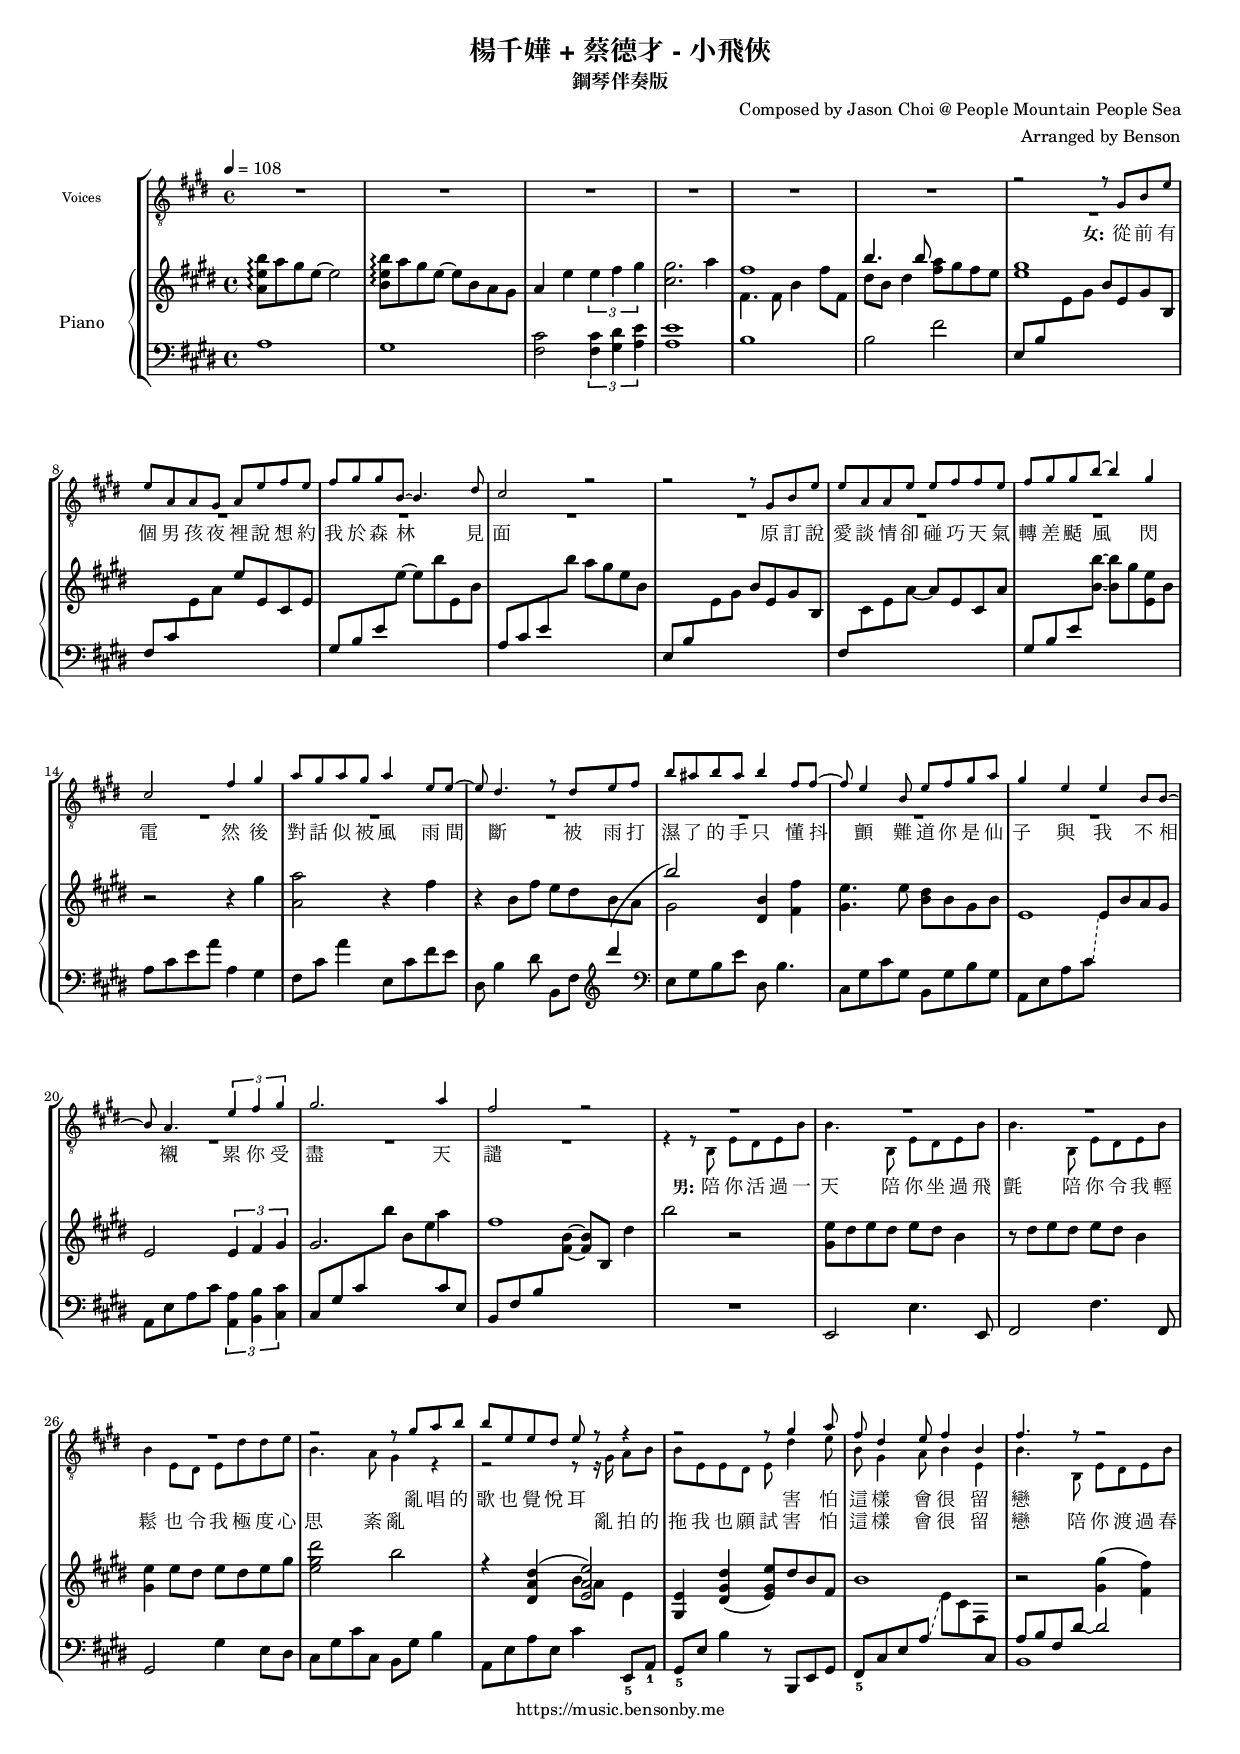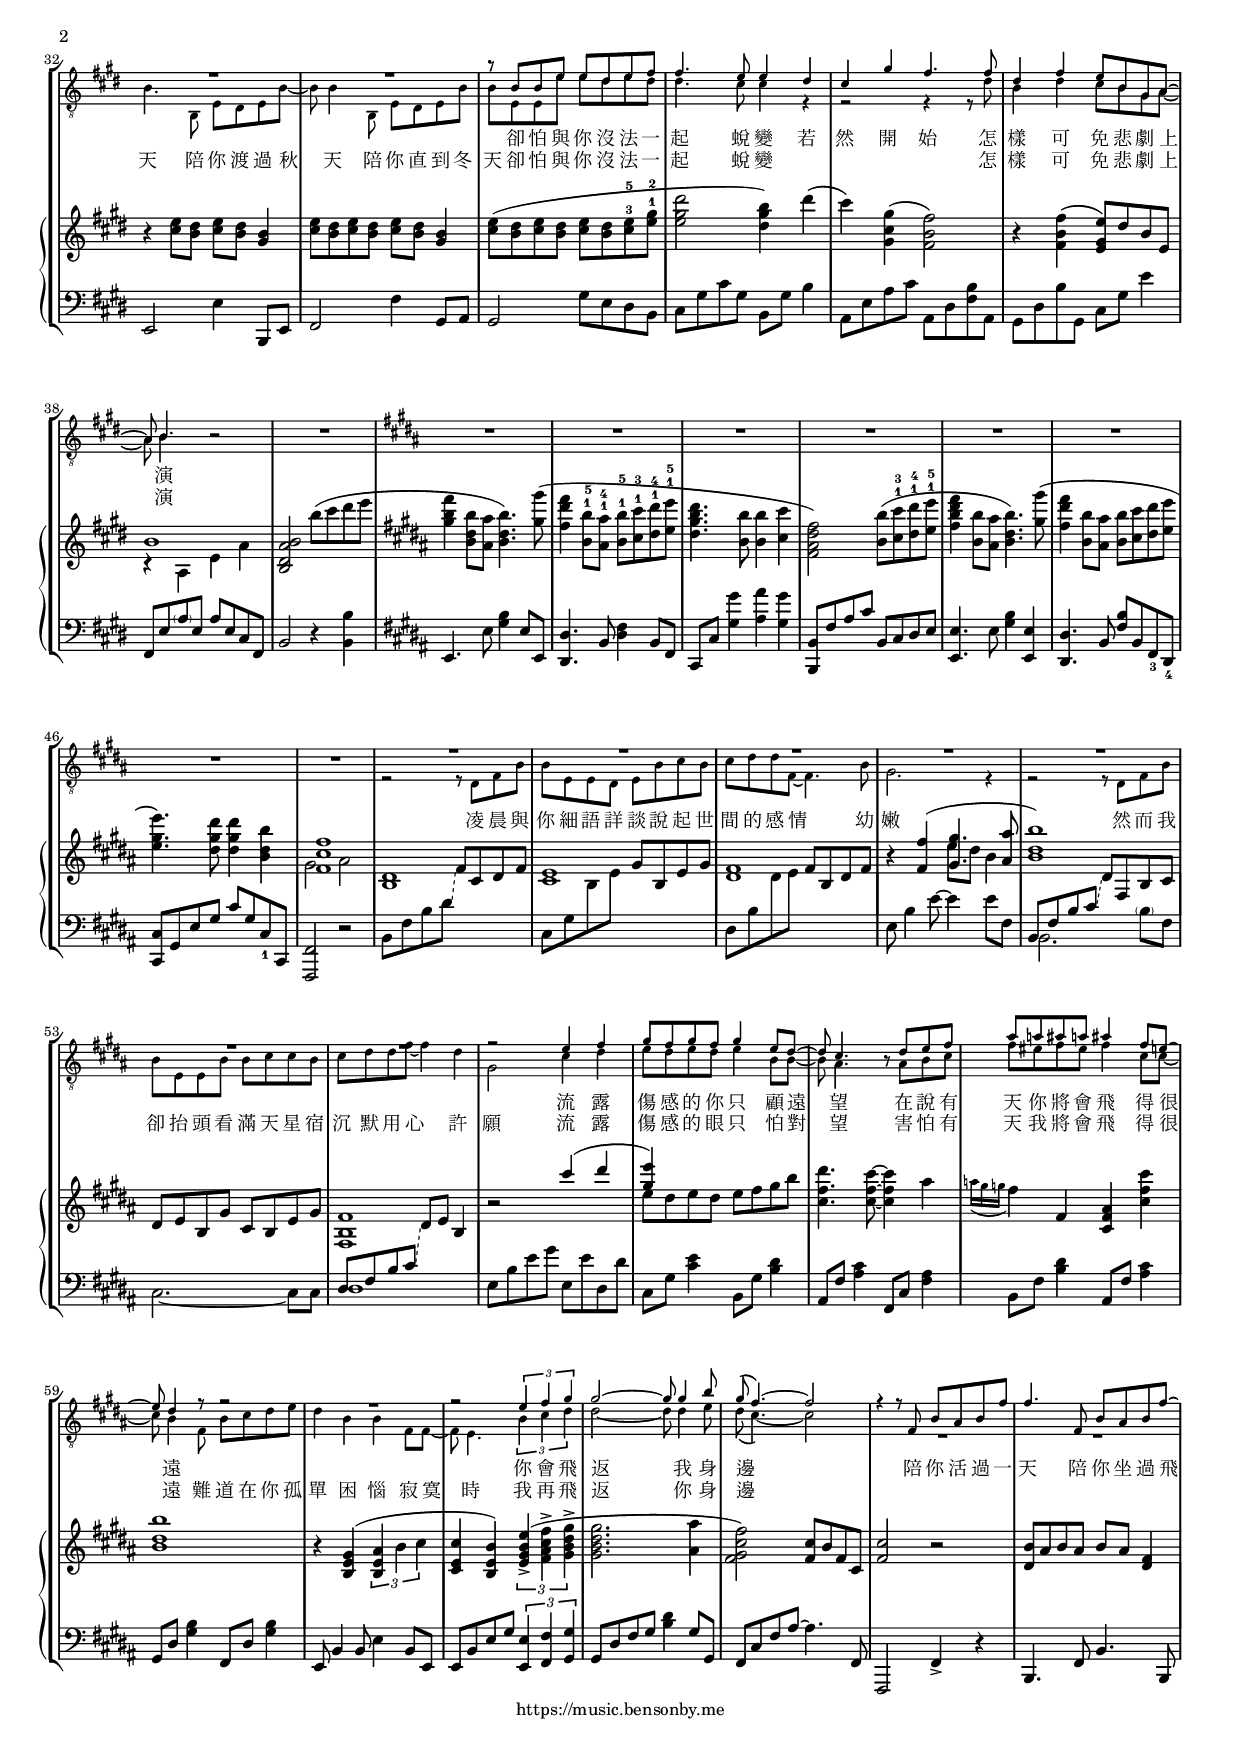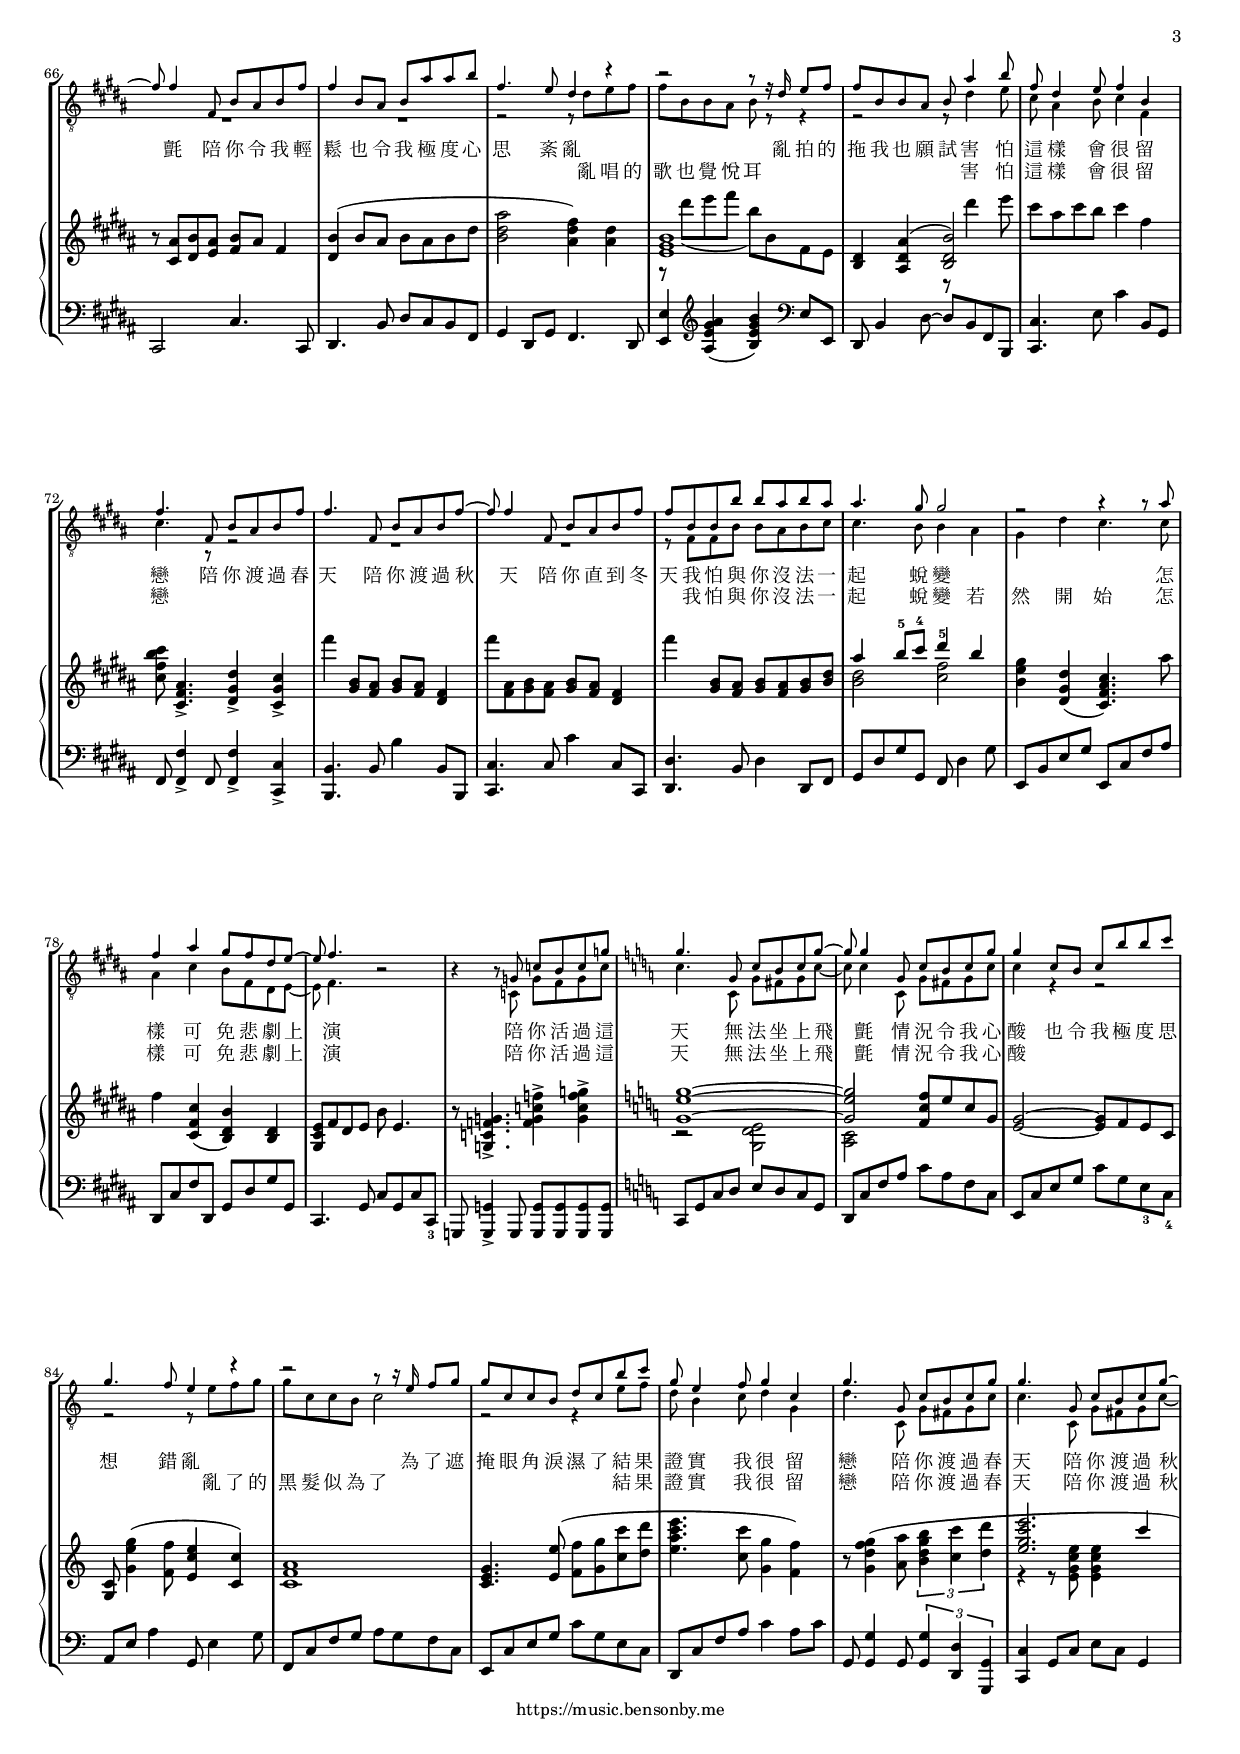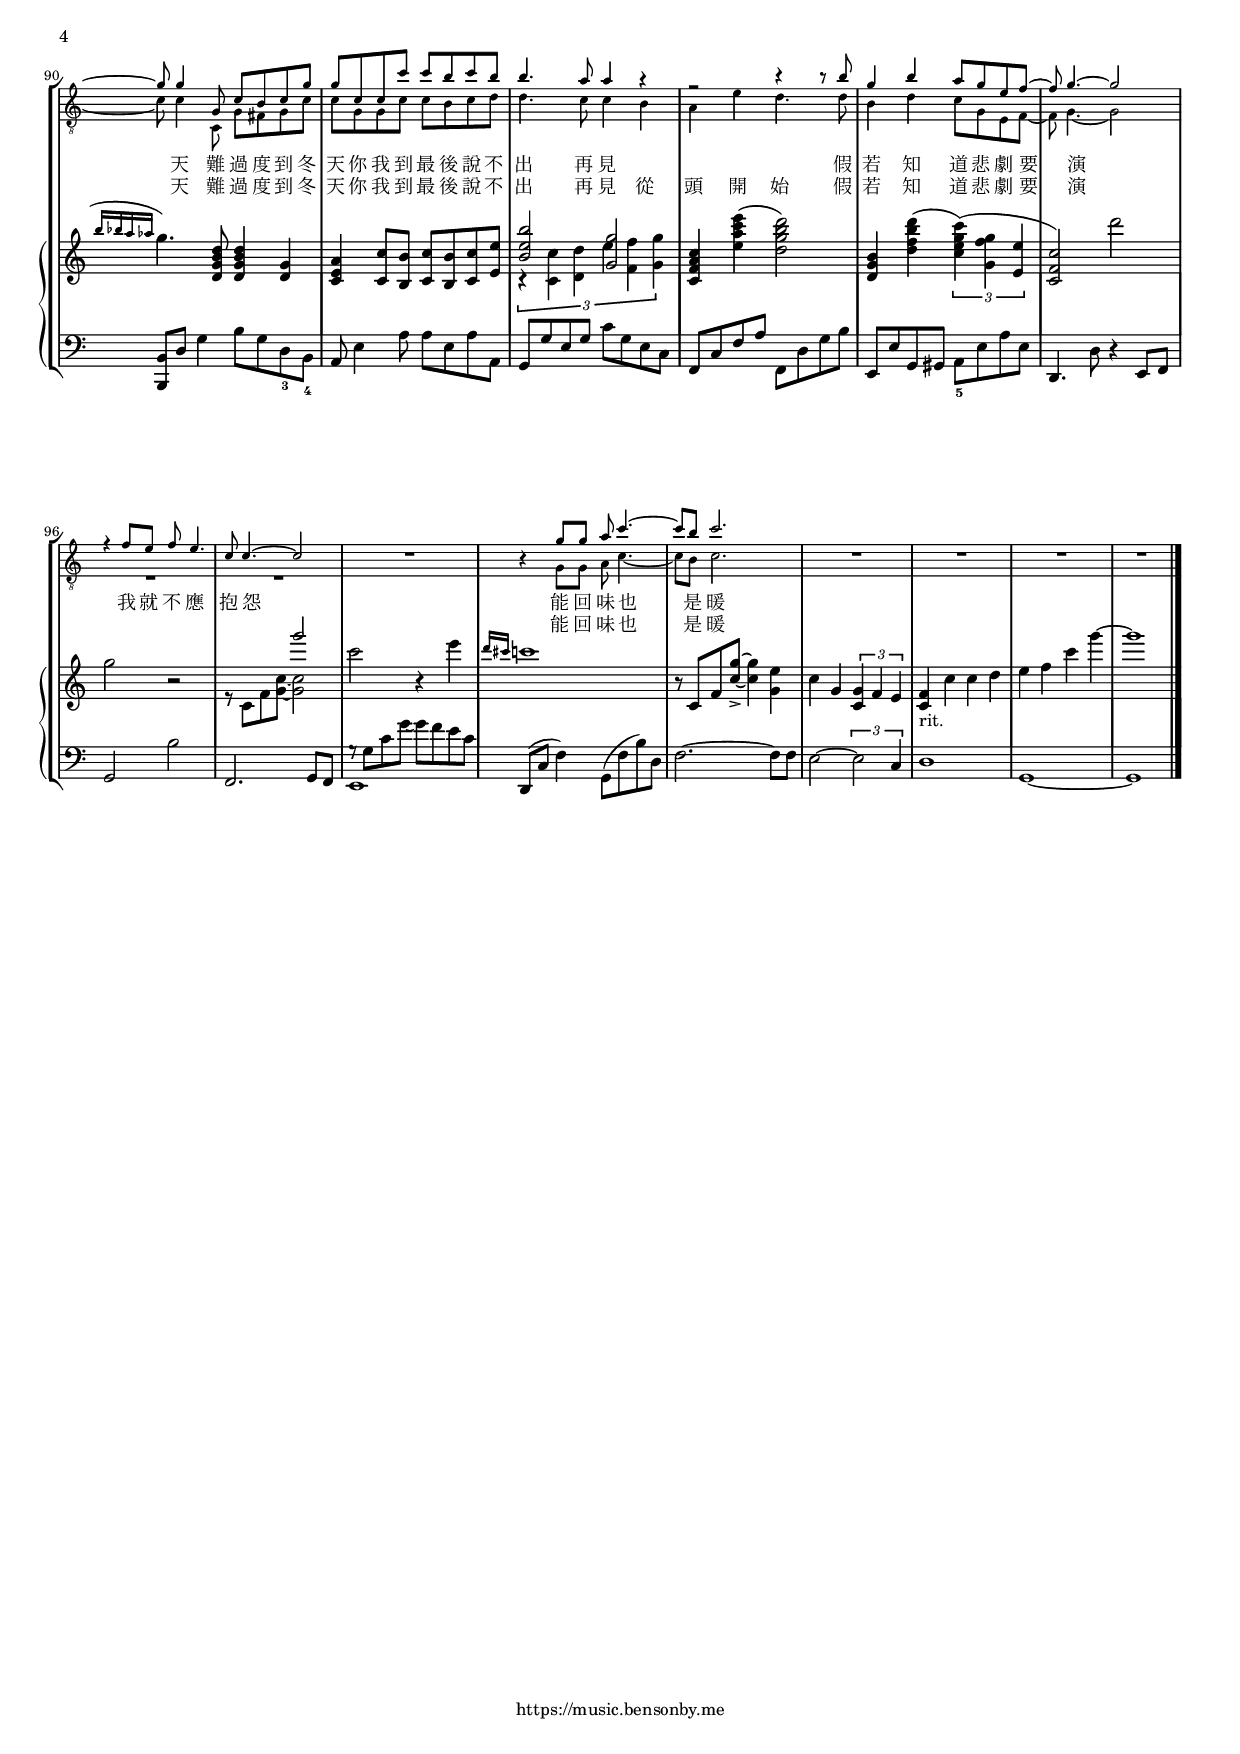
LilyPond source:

\version "2.18.2"
\include "articulate.ly"
#(set-global-staff-size 15)

% TODO
% make code cleaner? - slow syntax parsing for long upper and lower?
% merge rests from two voices, hide rest for solo at first verse?
% add phrasing slur for voices
% fingering position, e.g. episode
% left right hand distribution of first verse, and bar 16? (switch? to try)
% dynamics

cr = \change Staff = "right"
cl = \change Staff = "left"
rhMark = \markup { 
  \path #0.1 #'((moveto -1 0)(rlineto 0 -1.5)(rlineto 0.5 0))
}

upper = \relative c' {
  \clef treble \key e \major \time 4/4 \tempo 4 = 108
  
  <a' e' b'>8\arpeggio a' gis e~ e2
  <b e b'>8\arpeggio a' gis e~ e b a gis
  a4 e' \times 2/3 {e fis gis}
  <cis, gis'>2. a'4
  fis1
  << {b4. b8} \\ {dis,8 b dis4} >> <fis a>8 gis fis e

  <e gis>1
  s1
  s1
  s1
  s1
  s1
  s1
  r2 r4 gis4
  <a, a'>2 r4 fis'4
  r4 b,8 fis' e dis b a
  \stemDown gis2 \stemNeutral <dis b'>4 <fis fis'>
  <gis e'>4. e'8 <b dis> b gis b
  e,1
  e2 \times 2/3 {e4 fis gis}
  gis2. a'4
  fis1
  b2 r2

  <gis, e'>8 dis' e dis e dis b4
  r8 dis e dis e dis b4
  <gis e'>4 e'8 dis e dis e gis
  <e gis dis'>2 b'
  << {r4 <dis,, a' dis>4( <e a e'>2)} \\ {s2 b'8 a e4} >>
  <gis, e'> <dis' gis dis'>( <e gis e'>8) dis' b fis
  b1
  r2 <gis gis'>4( <fis fis'>)
  r4 <cis' e>8 <b dis> <cis e> <b dis> <gis b>4
  <cis e>8 <b dis> <cis e> <b dis> <cis e> <b dis> <gis b>4
  <cis e>8( <b dis> <cis e> <b dis> <cis e> <b dis> <cis^3 e^5> <e^1 gis^2>
  <e gis dis'>2 <dis gis b>4) dis'(
  cis) <gis, cis gis'>( <fis b fis'>2)
  r4 <fis b fis'>4( <e gis e'>8) dis' b e,
  << {b'1} \\ {r4 a, e' a} >>
  <b, dis a' b>2

  b''8( cis dis e \key b \major
  <gis, b fis'>4 <b, dis b'>8 <ais ais'> <b dis b'>4.) <gis' gis'>8(
  <fis dis' fis>4 <b,^1 b'^5>8 <ais^1 ais'^4> <b^1 b'^5> <cis^1 cis'^3> <dis^1 dis'^4> <e^1 e'^5>
  <dis gis b dis>4. <b b'>8 <b b'>4 <cis cis'>
  <fis, ais dis fis>2) <b b'>8( <cis^1 cis'^3> <dis^1 dis'^4> <e^1 e'^5>
  <fis b dis fis>4 <b, b'>8 <ais ais'> <b dis b'>4.) <gis' gis'>8(
  <fis dis' fis>4 <b, b'>8 <ais ais'> <b b'> <cis cis'> <dis dis'> <e e'>
  <e gis e'>4.) <dis gis dis'>8 <dis gis dis'>4 <b dis b'>
  << {<fis cis' fis>1} \\ {gis2 ais} >>

  <b, dis>1
  <cis e>
  <dis fis>
  r4 << {<fis fis'>( <gis gis'>4. <ais ais'>8} \\ {s4 e'8 dis b4} >>
  << {<b dis b'>1)} \\ {} >>
  s1
  <fis, b fis'>1
  r2 << {cis'''4( dis} \\ {s2} >>
  << {<gis, e'>4)} \\ {e8 dis e dis e fis gis b} >>
  <cis, fis dis'>4. <cis fis cis'>8~ <cis fis cis'>4 ais'
  << {s4} \\ {\appoggiatura {a16[ gis g]} fis4} >> fis, <cis fis ais>4 <cis' fis cis'>
  <b dis b'>1
  r4 <b, e gis>( \times 2/3 {<b e ais>4 b' cis}
  <cis, e cis'>4 <b e b'>) \times 2/3 {<e gis b e>4->( <fis ais cis fis>-> <gis b dis gis>->}
  <gis b dis gis>2. <ais ais'>4
  <fis gis cis fis>2) <fis cis'>8 b fis cis
  <fis cis'>2 r2

  <dis b'>8 ais' b ais b ais <dis, fis>4
  r8 <cis ais'> <dis b'> <e ais> <fis b> ais fis4
  <dis b'>4( b'8 ais b ais b dis
  <b dis ais'>2 <ais dis fis>4) <ais dis>
  << {<e gis b>1} \\ {r8 dis''( e fis b,) b, fis e} >>
  <b dis>4 << {<ais dis ais'>( <b dis b'>2)} \\ {s4 r8 dis''4 e8} >>
  cis8 ais cis b cis4 fis,
  <cis fis b cis>8 <cis, fis ais>4.-> <dis gis dis'>4-> <cis gis' cis>->
  fis''4 <gis,, b>8 <fis ais> <gis b> <fis ais> <dis fis>4
  fis''8 <fis,, ais>8 <gis b> <fis ais> <gis b> <fis ais> <dis fis>4
  fis''4 <gis,, b>8 <fis ais> <gis b> <fis ais> <gis b> <b dis>
  << {ais'4 b8^5 cis^4 dis4^5 b} \\ {<b, dis>2 <cis fis>2} >>
  <b e gis>4 <dis, gis dis'>4( <cis fis ais cis>4.) ais''8
  fis4 <cis, fis cis'>4( <b dis b'>4) <b dis>
  <gis cis e>8 fis' dis e b' e,4.
  r8 <g, c f g>4.-> <f' g c f>4-> <g c f g>-> \key c \major

  << {<g e' g>1~} \\ {r2 <g, d' e>2} >>
  << {<g' e' g>2 <f c' f>8 e' c g} \\ {<a, c>2} >>
  <e' g>2~ <e g>8 f e c
  <g c>8 <g' e' g>4( <f f'>8 <e c' e>4 <c c'>)
  <c f a>1
  <c e g>4. <e e'>8( <f f'> <g g'> <c c'> <d d'>
  <e a c e>4. <c c'>8 <g g'>4 <f f'>)
  r8 <g d' f g>4( <a a'>8 \times 2/3 {<b d g b>4 <c c'> <d d'>}
  << {<e g c e>2. c'4} \\ {r4 r8 <e,, g c e> <e g c e>4} >>
  \grace{b''16[ bes a aes]} g4.) <d, g b d>8 <d g b d>4 <d g>
  <c e a>4 <c c'>8 <b b'> <c c'> <b b'> <c c'> <e e'>
  << {<b' e b'>2 <g g'>2} \\ {\times 2/3 {r4 <c, c'> <d d'> <e'> <f, f'> <g g'>}} >>
  <c, f a c>4 <e' a c e>( <d g b d>2)
  <d, g b>4 <d' f b d>4( \times 2/3 {<c e g c>4)( <g f' g> <e e'>}
  <c f c'>2) d''2
  g,2 r

  s2 \stemUp g'2
  \stemNeutral c, r4 e
  \grace{d16[ cis]} c1
  r8 c,, f <c' g'>8~-> <c g'>4 <g e'>
  c g \times 2/3 {<c, g'>4 f e}
  <c f>4_"rit." c' c d
  e f c' g'~
  g1 \bar "|."
}

lower = \relative c {
  \clef bass \key e \major \time 4/4

  a'1
  gis
  <fis cis'>2 \times 2/3 {<fis cis'>4 <gis dis'> <a e'>}
  <a e'>1
  << {\cr \stemDown fis'4. fis8 b4 fis'8 fis,} \\ {\cl \stemNeutral b,1}>>
  \stemNeutral b2 fis'

  e,8 b' \cr e gis b e, gis b,
  \cl fis cis' \cr e a e' e, cis e
  \cl gis, b e \cr e'~ e b' e,, b'
  \cl a, cis e \cr b'' a gis e b
  \cl e,, b' \cr e gis b e, gis b,
  \cl fis \cr cis' e a~ a e cis a'
  \cl gis, b e \cr <b' b'>~ <b b'> gis' <e, e'> b'
  \cl a, cis e a a,4 gis
  fis8 cis' a'4 e,8 cis' fis e
  dis, b'4 dis8 b, fis' << {\clef treble dis'''4( 
  \clef bass \cr b2)} \\ {\cl s4 e,,,8 gis b e dis, b'4.} >>
  cis,8 gis' cis gis b, gis' b gis
  a, e' a \once \override Glissando #'style = #'dashed-line cis \glissando \cr e b' a gis
  \cl a,, e' a cis \times 2/3 {<a, a'>4 <b b'> <cis cis'>}
  cis8 gis' cis \cr b'' b, e \cl cis, e,
  b fis' b \cr <fis' b>~ <fis b> b, dis'4
  \cl R1

  e,,,2 e'4. e,8
  fis2 fis'4. fis,8
  gis2 gis'4 e8 dis
  cis8 gis' cis cis, b gis' b4
  a,8 e' a e cis'4 e,,8_5 a_1
  gis8_5 e' b'4 r8 b,, e gis
  fis8_5 cis' e \once \override Glissando #'style = #'dashed-line a \glissando \cr e' cis fis, \cl cis
  << {b1} \\ {\stemUp a'8 b fis dis'~ dis2} >>
  \stemNeutral e,,2 e'4 b,8 e
  fis2 fis'4 gis,8 a
  gis2 gis'8 e dis b
  cis gis' cis gis b, gis' b4
  a,8 e' a cis a, dis <fis b> a,
  gis dis' b' gis, cis gis' e'4
  fis,,8 e' \parenthesize a e a e cis fis,
  b2
  
  r4 <b b'> \key b \major
  e,4. e'8 <gis b>4 e8 e,
  <dis dis'>4. b'8 <dis fis>4 b8 fis
  cis8 cis' <gis' gis'>4 <ais ais'> <gis gis'>
  <b,, b'>8 fis'' ais cis b, cis dis e
  <e, e'>4. e'8 <gis b>4 <e, e'>4
  <dis dis'>4. b'8 <fis' b>8 b, fis_3 dis_4
  <cis cis'>8 gis' e' gis cis gis cis,_1 cis,
  <fis, fis'>2 r2

  b'8 fis' b \once \override Glissando #'style = #'dashed-line dis \glissando \cr fis cis dis fis
  \cl \stemDown cis, gis' \cr b e \stemNeutral gis b, e gis
  \cl \stemDown dis, b' \cr dis e \stemNeutral fis b, dis fis
  \cl e, b'4 e8~ e4 e8 fis,8
  << {b,8 fis' b \once \override Glissando #'style = #'dashed-line cis \glissando \cr dis fis, b cis} \\ {\cl b,2. \parenthesize b'8 fis} >>
  << {\cr dis' e b gis' cis, b e gis} \\ {\cl cis,,2.~ cis8 cis} >>
  << {dis8 fis b \once \override Glissando #'style = #'dashed-line cis \glissando \cr dis e b4} \\ {\cl dis,1} >>
  \stemNeutral e8 b' e gis e, e' dis, dis'
  cis, gis' <cis e>4 b,8 gis' <b dis>4
  ais,8 fis' <ais cis>4 fis,8 cis' <fis ais>4
  b,8 fis' <b dis>4 ais,8 fis' <ais cis>4
  gis,8 dis' <gis b>4 fis,8 dis' <gis b>4
  e,8 b'4 b8 e4 b8 e,
  e b' e gis \times 2/3 {<e, e'>4 <fis fis'> <gis gis'>}
  gis8 dis' fis gis <b dis>4 gis8 gis,
  fis cis' fis ais~ ais4. fis,8
  fis,2 fis'4-> r4

  b,4. fis'8 b4. b,8
  cis2 cis'4. cis,8
  dis4. b'8 dis8 cis b fis
  gis4 dis8 gis fis4. dis8
  <e e'>4 \clef treble  <ais' e' gis ais>( <b e gis b>) \clef bass e,8 e,
  dis b'4 dis8~ dis8 b fis b,
  <cis cis'>4. e'8 cis'4 b,8 gis
  fis <fis fis'>4-> fis8 <fis fis'>4-> <cis cis'>->
  <b b'>4. b'8 b'4 b,8 b,
  <cis cis'>4. cis'8 cis'4 cis,8 cis,
  <dis dis'>4. b'8 dis4 dis,8 fis
  gis dis' gis gis, fis8 dis'4 gis8
  e, b' e gis e, cis' fis ais
  dis,, cis' fis dis, gis dis' gis gis,
  cis,4. gis'8 cis gis cis cis,_3
  g8 <g g'>4-> g8 <g g'> <g g'> <g g'> <g g'>  \key c \major
  c8 g' c d e d c g
  d c' f a c a f c
  e, c' e g c g e_3 c_4
  a e' a4 g,8 e'4 g8
  f, c' f g a g f c
  e, c' e g c g e c
  d, c' f a c4 a8 c
  g,8 <g g'>4 g8 \times 2/3 {<g g'>4 <d d'> <g, g'>}
  <c c'>4 g'8 c e c g4
  <b, b'>8 d'8 g4 b8 g d_3 b_4
  a8 e'4 a8 a e a a,
  g g' e g c g e c
  f, c' f a f, d' g b
  e,, e' g, gis a_5 e' a e
  d,4. d'8 r4 e,8 f
  g2 b'
  << {f,2. g8 f} \\ {\cr r8 c'' f <g c>~ <g c>2} >>
  << {e,,1} \\ {g'8\rest g c g'~ g f e c} >>
  d,,8( c' f4) g,8( f' b) d,
  f2.~ f8 f
  e2~ \times 2/3 {e2 c4}
  d1
  g,~
  g \bar "|."
}

melodyf = \relative c' {
  \clef treble \key e \major \time 4/4
  \override Script #'padding = #2

  R1 R1 R1 R1 R1 R1

    r2 r8 gis b e e a, a gis a e' fis e fis gis gis b,~ b4. dis8 cis2 r2
    r2 r8 gis b e e a, a e' e fis fis e fis gis gis b~ b4 gis cis,2 fis4 gis
    a8 gis a gis a4 e8 e~ e dis4. r8 dis e fis b ais b ais b4 fis8 fis~ fis e4 b8 e fis gis a
    gis4 e e b8 b~ b a4. \times 2/3 {e'4 fis gis} gis2. a4 fis2 r2 R1

    R1 R1 R1 r2 r8 gis a b b e, e dis e r r4 r2 r8 gis4 a8 fis dis4 e8 fis4 b, fis'4. r8 r2
    R1 R1 r8 b, b e e dis e fis fis4. e8 e4 dis cis gis' fis4. fis8 dis4 fis e8 b gis a~
    a b4. r2 R1 \key b \major R1 R1 R1 R1 R1 R1 R1 R1 R1 R1 R1 R1 R1 R1 R1
    r2 e4 fis gis8 fis gis fis gis4 e8 dis~ dis cis4. r8 dis e fis ais a ais a ais4 fis8 e~ e dis4 r8 r2
    R1 r2 \times 2/3 {e4 fis gis} gis2~ gis8 gis4 b8 gis( fis4.~) fis2
    r4 r8 fis, b ais b fis' fis4. fis,8 b ais b fis'~ fis fis4 fis,8 b ais b fis'
    fis4 b,8 ais b ais' ais b fis4. e8 dis4 r
    r2 r8 r16 dis16 e8 fis fis b, b ais b ais'4 b8 fis dis4 e8 fis4 b,
    fis'4. fis,8 b ais b fis' fis4. fis,8 b ais b fis'~ fis fis4 fis,8 b ais b fis'
    fis b, b b' b ais b ais ais4. gis8 gis2
    r2 r4 r8 ais fis4 ais gis8 fis dis e~ e fis4. r2
    r4 r8 g, c b c g' \key c \major g4. g,8 c b c g'~ g g4 g,8 c b c g'
    g4 c,8 b c b' b c g4. f8 e4 r4 r2 r8 r16 e f8 g g c, c b d c b' c
    g e4 f8 g4 c, g'4. g,8 c b c g' g4. g,8 c b c g'~ g g4 g,8 c b c g'
    g c, c c' c b c b b4. a8 a4 r4 r2 r4 r8 b g4 b a8 g e f~ f g4.~ g2
    r4 f8 e f e4. c8 c4.~ c2 R1 r4 g'8 g a c4.~ c8 b c2. R1 R1 R1 R1 \bar "|."
}

lyricsf = \lyricmode {
  \set stanza = #"女:"
  從 前 有 個 男 孩 夜 裡 說 想 約 我 於 森 林 見 面
  原 訂 說 愛 談 情 卻 碰 巧 天 氣 轉 差 颳 風 閃 電
  然 後 對 話 似 被 風 雨 間 斷
  被 雨 打 濕 了 的 手 只 懂 抖 顫 難 道 你 是 仙 子
  與 我 不 相 襯 累 你 受 盡 天 譴
  亂 唱 的 歌 也 覺 悅 耳
  害 怕 這 樣 會 很 留 戀
  卻 怕 與 你 沒 法 一 起 蛻 變
  若 然 開 始 怎 樣 可 免 悲 劇 上 演
  流 露 傷 感 的 你 只 顧 遠 望
  在 說 有 天 你 將 會 飛 得 很 遠
  你 會 飛 返 我 身 邊
  陪 你 活 過 一 天 陪 你 坐 過 飛 氈
  陪 你 令 我 輕 鬆 也 令 我 極 度 心 思 紊 亂
  亂 拍 的 拖 我 也 願 試
  害 怕 這 樣 會 很 留 戀
  陪 你 渡 過 春 天 陪 你 渡 過 秋 天
  陪 你 直 到 冬 天
  我 怕 與 你 沒 法 一 起 蛻 變
  怎 樣 可 免 悲 劇 上 演
  陪 你 活 過 這 天 無 法 坐 上 飛 氈
  情 況 令 我 心 酸
  也 令 我 極 度 思 想 錯 亂
  為 了 遮 掩 眼 角 淚 濕 了
  結 果 證 實 我 很 留 戀
  陪 你 渡 過 春 天 陪 你 渡 過 秋 天
  難 過 度 到 冬 天 你 我 到 最 後 說 不 出 再 見
  假 若 知 道 悲 劇 要 演
  我 就 不 應 抱 怨
  能 回 味 也 是 暖
}

melodym = \relative c' {
    \clef "treble_8" \key e \major \time 4/4
    R1 R1 R1 R1 R1 R1
    R1 R1 R1 R1 R1 R1 R1 R1
    R1 R1 R1 R1 R1 R1 R1 R1
    r4 r8 b, e dis e b' b4. b,8 e dis e b' b4.
    b,8 e dis e b' b4 e,8 dis e dis' dis e b4. a8 gis4 r4
    r2 r8 r16 gis a8 b b e, e dis e dis'4 e8 b gis4 a8 b4 e, b'4.
    b,8 e dis e b' b4. b,8 e dis e b'~ b b4 b,8 e dis e b' b
    e, e e' e dis e dis dis4. cis8 cis4 r4 
    r2 r4 r8 dis b4 dis cis8 b gis a~ a b4. r2 R1
    \key b \major R1 R1 R1 R1 R1 R1 R1 R1
    r2 r8 dis,8 fis b b e, e dis e b' cis b cis dis dis fis,8~ fis4. b8 gis2. r4
    r2 r8 dis fis b b e, e b' b cis cis b cis dis dis fis~ fis4 dis gis,2 cis4 dis
    e8 dis e dis e4 b8 b~ b ais4. r8 ais b cis fis eis fis eis fis4 cis8 cis~
    cis b4 fis8 b cis dis e dis4 b b fis8 fis~ fis e4. \times 2/3 {b'4 cis dis}
    dis2~ dis8 dis4 e8 dis( cis4.~) cis2 R1 R1 R1 R1
    r2 r8 dis8 e fis fis b, b ais b r8 r4 r2 r8 dis4 e8 cis ais4 b8 cis4 fis, cis'4. r8 r2
    R1 R1 r8 fis, fis b b ais b cis cis4. b8 b4 ais gis dis' cis4. cis8 ais4 cis b8 fis dis e~ e fis4. r2
    r4 r8 c g' fis g c \key c \major c4. c,8 g' fis g c~ c c4 c,8 g' fis g c c4 r4 r2
    r2 r8 e f g g c, c b c2 r2 r4 e8 f d b4 c8 d4 g, d'4. c,8 g' fis g c 
    c4. c,8 g' fis g c~ c c4 c,8 g' fis g c c g g c c b c d d4. c8 c4 b
    a e' d4. d8 b4 d c8 g e f~ f g4.~ g2 R1 R1 R1 r4 g8 g a c4.~ c8 b c2. R1 R1 R1 R1 \bar "|."
}

lyricsm = \lyricmode {
  \set stanza = #"男:"
  陪 你 活 過 一 天 陪 你 坐 過 飛 氈
  陪 你 令 我 輕 鬆 也 令 我 極 度 心 思 紊 亂
  \once \override LyricText #'self-alignment-X = #1
  亂 拍 的 拖 我 也 願 試
  害 怕 這 樣 會 很 留 戀
  陪 你 渡 過 春 天 陪 你 渡 過 秋 天
  陪 你 直 到 冬 天 卻 怕 與 你 沒 法 一 起 蛻 變
  怎 樣 可 免 悲 劇 上 演
  凌 晨 與 你 細 語 詳 談 說 起 世 間 的 感 情 幼 嫩
  然 而 我 卻 抬 頭 看 滿 天 星 宿 沉 默 用 心 許 願
  流 露 傷 感 的 眼 只 怕 對 望
  害 怕 有 天 我 將 會 飛 得 很 遠
  難 道 在 你 孤 單 困 惱 寂 寞 時
  我 再 飛 返 你 身 邊
  亂 唱 的 歌 也 覺 悅 耳
  害 怕 這 樣 會 很 留 戀
  我 怕 與 你 沒 法 一 起 蛻 變
  若 然 開 始 怎 樣 可 免 悲 劇 上 演
  陪 你 活 過 這 天 無 法 坐 上 飛 氈
  情 況 令 我 心 酸
  亂 了 的 黑 髮 似 為 了
  結 果 證 實 我 很 留 戀
  陪 你 渡 過 春 天 陪 你 渡 過 秋 天
  難 過 度 到 冬 天 你 我 到 最 後 說 不 出 再 見
  從 頭 開 始 假 若 知 道 悲 劇 要 演
  能 回 味 也 是 暖
}

\paper {
  oddFooterMarkup = \markup { \fill-line { "https://music.bensonby.me" }}
  evenFooterMarkup = \markup { \fill-line { "https://music.bensonby.me" }}
}

\header {
  title = "楊千嬅 + 蔡德才 - 小飛俠"
  subtitle = "鋼琴伴奏版"
  arranger = "Arranged by Benson"
  composer = "Composed by Jason Choi @ People Mountain People Sea"
}

\book {
\score {
  \new StaffGroup <<
    \new Staff \with {
      \consists "Merge_rests_engraver"
    } <<
      \set Staff.instrumentName = #"Voices"
      \set Staff.fontSize = #-2
      \override StaffSymbol #'staff-space = #(magstep -3)
      \set Staff.midiInstrument = #"oboe"
      \new Voice = "Female" { \voiceOne \melodyf }
      \new Voice = "Male" { \voiceTwo \melodym }
    >>
    \context Lyrics = soprano { s1}
    \context Lyrics = tenor {s1}
    \context Lyrics = soprano \lyricsto Female \lyricsf
    \context Lyrics = tenor \lyricsto Male \lyricsm
    \new PianoStaff <<
      \set PianoStaff.instrumentName = #"Piano"
      \new Staff = "right" {
        \keepWithTag #'written \upper
      }
      \new Staff = "left" {
        \keepWithTag #'written \lower
      }
    >>
  >>
  \layout {
    \context {
      \type "Engraver_group"
      \name Dynamics
      \alias Voice
      \consists "Output_property_engraver"
      \consists "Piano_pedal_engraver"
      \consists "Script_engraver"
      \consists "New_dynamic_engraver"
      \consists "Dynamic_align_engraver"
      \consists "Text_engraver"
      \consists "Skip_event_swallow_translator"
      \consists "Axis_group_engraver"


      \override DynamicLineSpanner #'Y-offset = #0
      \override TextScript #'font-size = #2
      \override TextScript #'font-shape = #'italic
      \override VerticalAxisGroup #'minimum-Y-extent = #'(-1 . 1)
    }
    \context {
      \RemoveEmptyStaffContext
    }
    % \context {
      % \Score
      % \override VerticalAxisGroup #'remove-first = ##t
    % }
  }
}
\score {
  \new StaffGroup <<
    \new Staff <<
      \set Staff.fontSize = #-2
      \override StaffSymbol #'staff-space = #(magstep -3)
      \set Staff.midiInstrument = #"oboe"
      \new Voice = "Female" { \voiceOne \melodyf }
      \new Voice = "Male" { \voiceTwo \melodym }
    >>
    \context Lyrics = soprano { s1}
    \context Lyrics = tenor {s1}
    \context Lyrics = soprano \lyricsto Female \lyricsf
    \context Lyrics = tenor \lyricsto Male \lyricsm
    \new PianoStaff <<
      \set PianoStaff.instrumentName = #"Piano  "
      \new Staff = "right" {
        \articulate << \keepWithTag #'midi \upper >>
      }
      \new Staff = "left" {
        \articulate << \keepWithTag #'midi \lower >>
      }
    >>
  >>
  \midi {
  }
}
}
